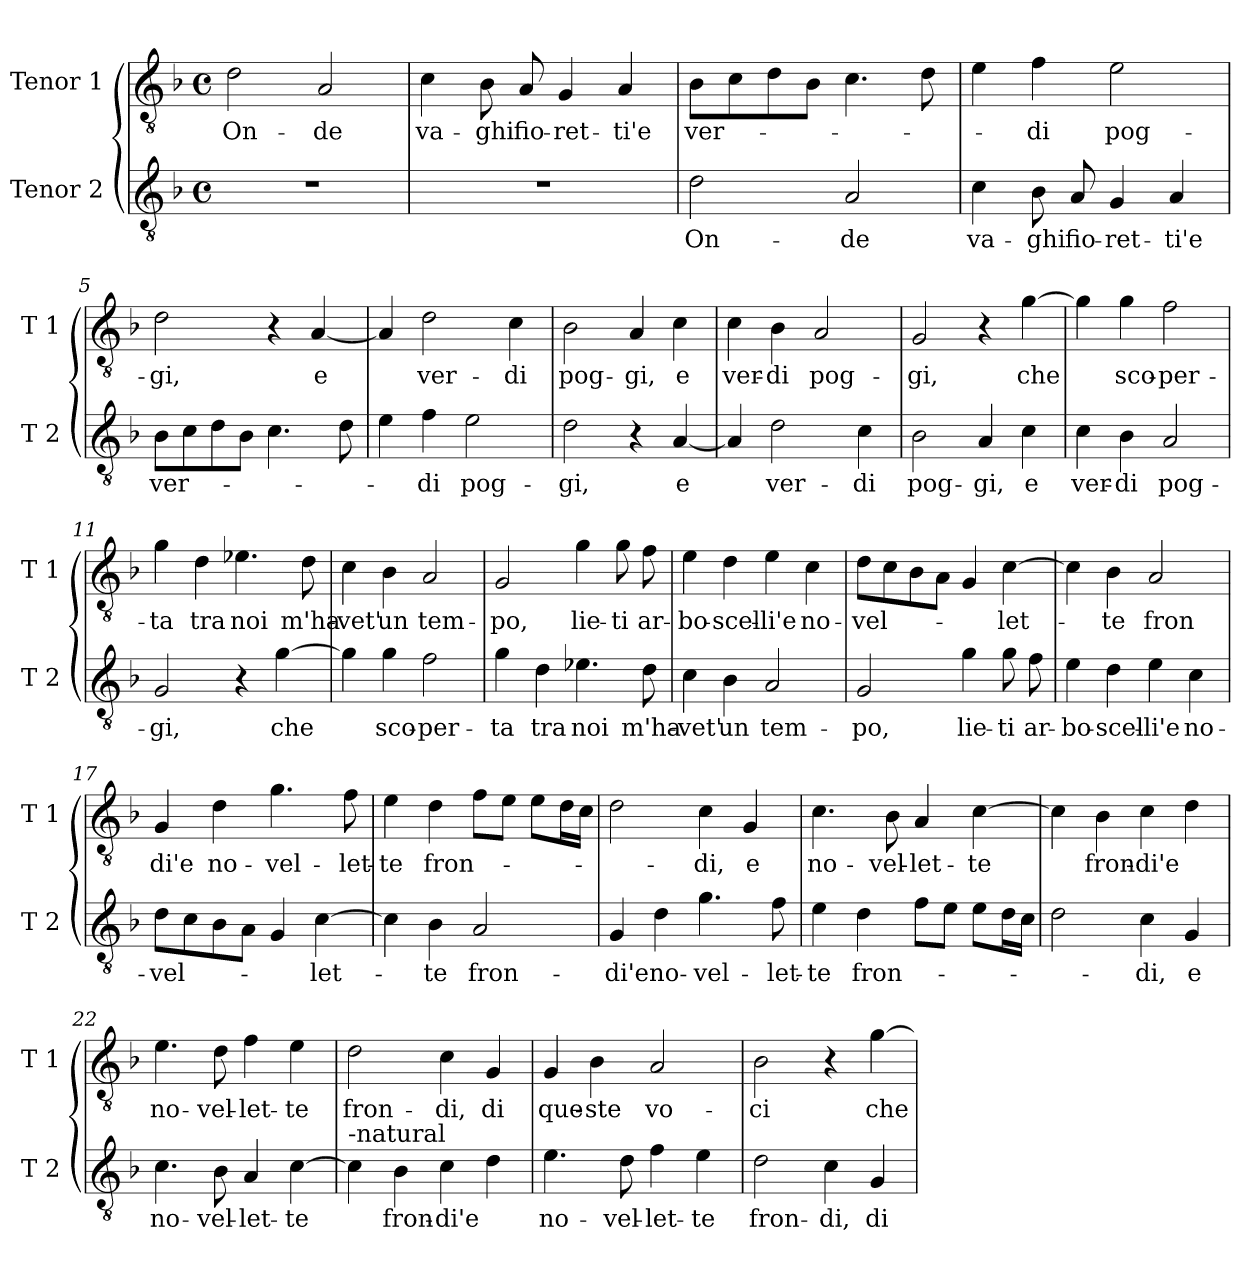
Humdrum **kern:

**kern	**text	**kern	**text
*part2	*part2	*part1	*part1
*staff2	*staff2	*staff1	*staff1
*I"Tenor 2	*	*I"Tenor 1	*
*I'T 2	*	*I'T 1	*
*clefGv2	*	*clefGv2	*
*k[b-]	*	*k[b-]	*
*F:	*	*F:	*
*M4/4	*	*M4/4	*
*met(c)	*	*met(c)	*
=1	=1	=1	=1
!	!	!	!LO:LY:b
1r	.	2d\	On-
!	!	!	!LO:LY:b
.	.	2A/	-de
=2	=2	=2	=2
!	!	!	!LO:LY:b
1r	.	4c\	va-
!	!	!	!LO:LY:b
.	.	8B-\	-ghi
!	!	!	!LO:LY:b
.	.	8A/	fio-
!	!	!	!LO:LY:b
.	.	4G/	-ret-
!	!	!	!LO:LY:b
.	.	4A/	-ti'e
=3	=3	=3	=3
!	!LO:LY:b	!	!LO:LY:b
2d\	On-	8B-\L	ver-
.	.	8c\	.
.	.	8d\	.
.	.	8B-\J	.
!	!LO:LY:b	!	!
2A/	-de	4.c\	.
.	.	8d\	.
=4	=4	=4	=4
!	!LO:LY:b	!	!
4c\	va-	4e\	.
!	!LO:LY:b	!	!LO:LY:b
8B-\	-ghi	4f\	-di
!	!LO:LY:b	!	!
8A/	fio-	.	.
!	!LO:LY:b	!	!LO:LY:b
4G/	-ret-	2e\	pog-
!	!LO:LY:b	!	!
4A/	-ti'e	.	.
!!LO:LB:g=z
=5	=5	=5	=5
!	!LO:LY:b	!	!LO:LY:b
8B-\L	ver-	2d\	-gi,
8c\	.	.	.
8d\	.	.	.
8B-\J	.	.	.
4.c\	.	4r	.
!	!	!	!LO:LY:b
.	.	[4A/	e
8d\	.	.	.
=6	=6	=6	=6
4e\	.	4A/]	.
!	!LO:LY:b	!	!LO:LY:b
4f\	-di	2d\	ver-
!	!LO:LY:b	!	!
2e\	pog-	.	.
!	!	!	!LO:LY:b
.	.	4c\	-di
=7	=7	=7	=7
!	!LO:LY:b	!	!LO:LY:b
2d\	-gi,	2B-\	pog-
!	!	!	!LO:LY:b
4r	.	4A/	-gi,
!	!LO:LY:b	!	!LO:LY:b
[4A/	e	4c\	e
=8	=8	=8	=8
!	!	!	!LO:LY:b
4A/]	.	4c\	ver-
!	!LO:LY:b	!	!LO:LY:b
2d\	ver-	4B-\	-di
!	!	!	!LO:LY:b
.	.	2A/	pog-
!	!LO:LY:b	!	!
4c\	-di	.	.
=9	=9	=9	=9
!	!LO:LY:b	!	!LO:LY:b
2B-\	pog-	2G/	-gi,
!	!LO:LY:b	!	!
4A/	-gi,	4r	.
!	!LO:LY:b	!	!LO:LY:b
4c\	e	[4g\	che
!!LO:LB:g=z
=10	=10	=10	=10
!	!LO:LY:b	!	!
4c\	ver-	4g\]	.
!	!LO:LY:b	!	!LO:LY:b
4B-\	-di	4g\	sco-
!	!LO:LY:b	!	!LO:LY:b
2A/	pog-	2f\	-per-
=11	=11	=11	=11
!	!LO:LY:b	!	!LO:LY:b
2G/	-gi,	4g\	-ta
!	!	!	!LO:LY:b
.	.	4d\	tra
!	!	!	!LO:LY:b
4r	.	4.e-X\	noi
!	!LO:LY:b	!	!
[4g\	che	.	.
!	!	!	!LO:LY:b
.	.	8d\	m'ha-
=12	=12	=12	=12
!	!	!	!LO:LY:b
4g\]	.	4c\	-vet'
!	!LO:LY:b	!	!LO:LY:b
4g\	sco-	4B-\	un
!	!LO:LY:b	!	!LO:LY:b
2f\	-per-	2A/	tem-
=13	=13	=13	=13
!	!LO:LY:b	!	!LO:LY:b
4g\	-ta	2G/	-po,
!	!LO:LY:b	!	!
4d\	tra	.	.
!	!LO:LY:b	!	!LO:LY:b
4.e-X\	noi	4g\	lie-
!	!	!	!LO:LY:b
.	.	8g\	-ti
!	!LO:LY:b	!	!LO:LY:b
8d\	m'ha-	8f\	ar-
=14	=14	=14	=14
!	!LO:LY:b	!	!LO:LY:b
4c\	-vet'	4e\	-bo-
!	!LO:LY:b	!	!LO:LY:b
4B-\	un	4d\	-scel-
!	!LO:LY:b	!	!LO:LY:b
2A/	tem-	4e\	-li'e
!	!	!	!LO:LY:b
.	.	4c\	no-
!!LO:LB:g=z
=15	=15	=15	=15
!	!LO:LY:b	!	!LO:LY:b
2G/	-po,	8d\L	-vel-
.	.	8c\	.
.	.	8B-\	.
.	.	8A\J	.
!	!LO:LY:b	!	!
4g\	lie-	4G/	.
!	!LO:LY:b	!	!LO:LY:b
8g\	-ti	[4c\	-let-
!	!LO:LY:b	!	!
8f\	ar-	.	.
=16	=16	=16	=16
!	!LO:LY:b	!	!
4e\	-bo-	4c\]	.
!	!LO:LY:b	!	!LO:LY:b
4d\	-scel-	4B-\	-te
!	!LO:LY:b	!	!LO:LY:b
4e\	-li'e	2A/	fron
!	!LO:LY:b	!	!
4c\	no-	.	.
=17	=17	=17	=17
!	!LO:LY:b	!	!LO:LY:b
8d\L	-vel-	4G/	di'e
8c\	.	.	.
!	!	!	!LO:LY:b
8B-\	.	4d\	no-
8A\J	.	.	.
!	!	!	!LO:LY:b
4G/	.	4.g\	-vel-
!	!LO:LY:b	!	!
[4c\	-let-	.	.
!	!	!	!LO:LY:b
.	.	8f\	-let-
=18	=18	=18	=18
!	!	!	!LO:LY:b
4c\]	.	4e\	-te
!	!LO:LY:b	!	!LO:LY:b
4B-\	-te	4d\	fron-
!	!LO:LY:b	!	!
2A/	fron-	8f\L	.
.	.	8e\J	.
.	.	8e\L	.
.	.	16d\L	.
.	.	16c\JJ	.
=19	=19	=19	=19
!	!LO:LY:b	!	!
4G/	-di'e	2d\	.
!	!LO:LY:b	!	!
4d\	no-	.	.
!	!LO:LY:b	!	!LO:LY:b
4.g\	-vel-	4c\	-di,
!	!	!	!LO:LY:b
.	.	4G/	e
!	!LO:LY:b	!	!
8f\	-let-	.	.
!!LO:LB:g=z
=20	=20	=20	=20
!	!LO:LY:b	!	!LO:LY:b
4e\	-te	4.c\	no-
!	!LO:LY:b	!	!
4d\	fron-	.	.
!	!	!	!LO:LY:b
.	.	8B-\	-vel-
!	!	!	!LO:LY:b
8f\L	.	4A/	-let-
8e\J	.	.	.
!	!	!	!LO:LY:b
8e\L	.	[4c\	-te
16d\L	.	.	.
16c\JJ	.	.	.
=21	=21	=21	=21
2d\	.	4c\]	.
!	!	!	!LO:LY:b
.	.	4B-\	fron-
!	!LO:LY:b	!	!LO:LY:b
4c\	-di,	4c\	-di'e
!	!LO:LY:b	!	!
4G/	e	4d\	.
=22	=22	=22	=22
!	!LO:LY:b	!	!LO:LY:b
4.c\	no-	4.e\	no-
!	!LO:LY:b	!	!LO:LY:b
8B-\	-vel-	8d\	-vel-
!	!LO:LY:b	!	!LO:LY:b
4A/	-let-	4f\	-let-
!	!LO:LY:b	!	!LO:LY:b
[4c\	-te	4e\	-te
=23	=23	=23	=23
!LO:TX:a:t=-natural	!	!	!
!	!	!	!LO:LY:b
4c\]	.	2d\	fron-
!	!LO:LY:b	!	!
4B-\	fron-	.	.
!	!LO:LY:b	!	!LO:LY:b
4c\	-di'e	4c\	-di,
!	!	!	!LO:LY:b
4d\	.	4G/	di
=24	=24	=24	=24
!	!LO:LY:b	!	!LO:LY:b
4.e\	no-	4G/	que-
!	!	!	!LO:LY:b
.	.	4B-\	-ste
!	!LO:LY:b	!	!
8d\	-vel-	.	.
!	!LO:LY:b	!	!LO:LY:b
4f\	-let-	2A/	vo-
!	!LO:LY:b	!	!
4e\	-te	.	.
!!LO:PB:g=z
=25	=25	=25	=25
!	!LO:LY:b	!	!LO:LY:b
2d\	fron-	2B-\	-ci
!	!LO:LY:b	!	!
4c\	-di,	4r	.
!	!LO:LY:b	!	!LO:LY:b
4G/	di	[4g\	che
=	=	=	=
*-	*-	*-	*-
